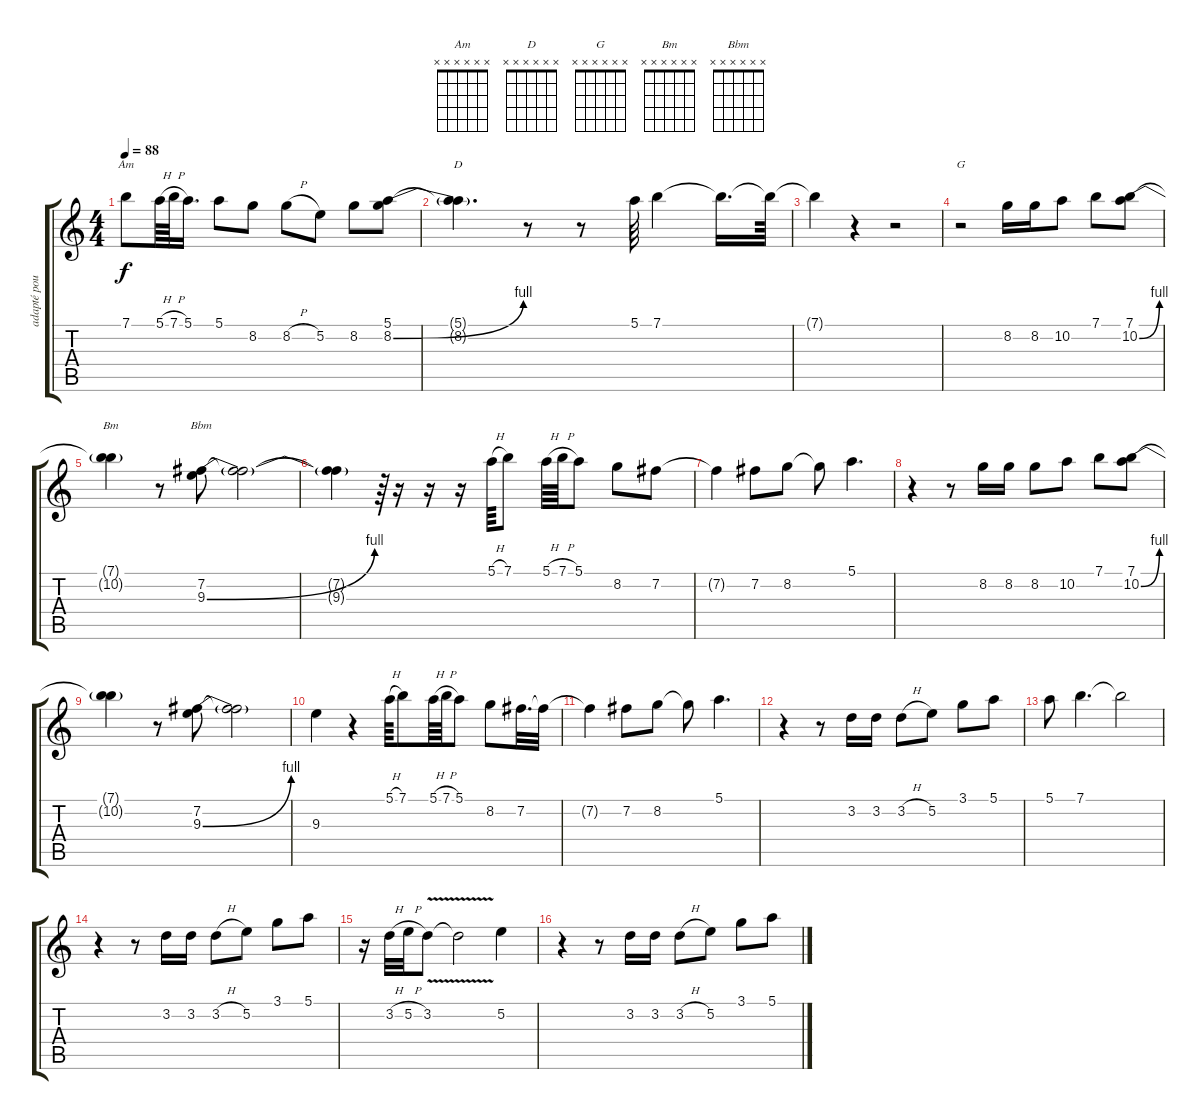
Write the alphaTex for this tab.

\track ("adapté pour satrat" "adapté pou") {instrument overdrivenguitar}
\staff {score tabs}
\tuning (E4 B3 G3 D3 A2 E2) {hide}
\chord ("Am" x x x x x x)
\chord ("D" x x x x x x)
\chord ("G" x x x x x x)
\chord ("Bm" x x x x x x)
\chord ("Bbm" x x x x x x)
\ts (4 4)
\tempo 88
\clef g2
\ks c
7.1.8{ch "Am" dy f} 5.1{h}.64 7.1{h}.64 5.1.16{d} 5.1.8 8.2.8 8.2{h}.8 5.2.8 8.2.8 (5.1 8.2{be (bend 0 0 60 4)}).8 |
(5.1{t} 8.2{t}).4{d ch "D"} r.8 r.8 5.1.64 7.1.4 7.1{t}.16{d} 7.1{t}.64 |
7.1{t}.4 r.4 r.2 |
r.2{ch "G"} 8.2.16 8.2.16 10.2.8 7.1.8 (7.1 10.2{be (bend 0 0 60 4)}).8 |
(7.1{t} 10.2{t}).4{ch "Bm"} r.8 (7.2 9.3{be (bend 0 0 60 4)}).8{ch "Bbm"} (7.2{t} 9.3{t}).2 |
(7.2{t} 9.3{t}).4 r.64 r.16 r.16 r.16 5.1{h}.64 7.1.8 5.1{h}.64 7.1{h}.64 5.1.8 8.2.8 7.2.8 |
7.2{t}.4 7.2.8 8.2.8 8.2{t}.8 5.1.4{d} |
r.4 r.8 8.2.16 8.2.16 8.2.8 10.2.8 7.1.8 (7.1 10.2{be (bend 0 0 60 4)}).8 |
(7.1{t} 10.2{t}).4 r.8 (7.2 9.3{be (bend 0 0 60 4)}).8 (7.2{t} 9.3{t}).2 |
9.3.4 r.4 5.1{h}.64 7.1.8 5.1{h}.64 7.1{h}.64 5.1.8 8.2.8 7.2.32{d} 7.2{t}.32 |
7.2{t}.4 7.2.8 8.2.8 8.2{t}.8 5.1.4{d} |
r.4 r.8 3.2.16 3.2.16 3.2{h}.8 5.2.8 3.1.8 5.1.8 |
5.1.8 7.1.4{d} 7.1{t}.2 |
r.4 r.8 3.2.16 3.2.16 3.2{h}.8 5.2.8 3.1.8 5.1.8 |
r.16 3.2{h}.32 5.2{h}.32 3.2{v}.8 3.2{t}.2 5.2.4 |
r.4 r.8 3.2.16 3.2.16 3.2{h}.8 5.2.8 3.1.8 5.1.8
